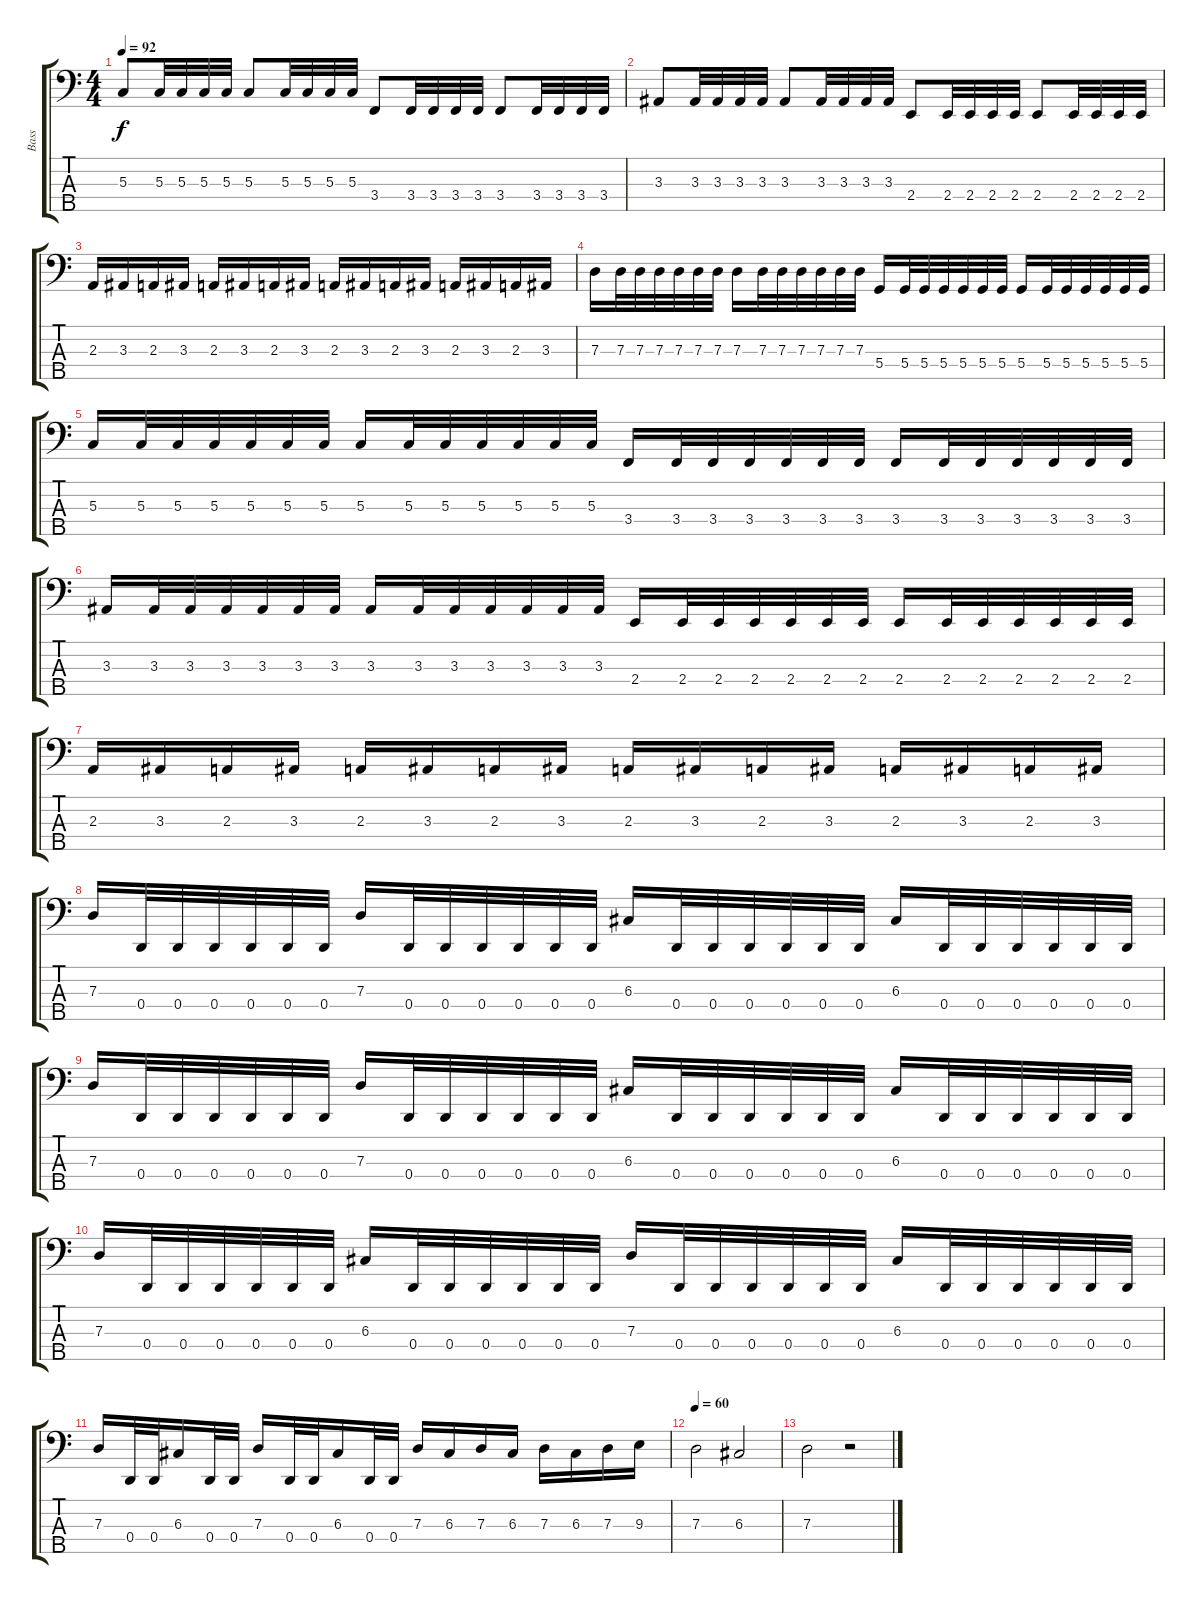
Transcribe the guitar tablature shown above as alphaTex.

\track ("Bass" "Bass") {instrument electricbasspick}
\staff {score tabs}
\tuning (F2 C2 G1 D1 A0) {hide}
\ts (4 4)
\tempo 92
\clef f4
\ks c
5.3.8{dy f} 5.3.32 5.3.32 5.3.32 5.3.32 5.3.8 5.3.32 5.3.32 5.3.32 5.3.32 3.4.8 3.4.32 3.4.32 3.4.32 3.4.32 3.4.8 3.4.32 3.4.32 3.4.32 3.4.32 |
3.3.8 3.3.32 3.3.32 3.3.32 3.3.32 3.3.8 3.3.32 3.3.32 3.3.32 3.3.32 2.4.8 2.4.32 2.4.32 2.4.32 2.4.32 2.4.8 2.4.32 2.4.32 2.4.32 2.4.32 |
2.3.16 3.3.16 2.3.16 3.3.16 2.3.16 3.3.16 2.3.16 3.3.16 2.3.16 3.3.16 2.3.16 3.3.16 2.3.16 3.3.16 2.3.16 3.3.16 |
7.3.16 7.3.32 7.3.32 7.3.32 7.3.32 7.3.32 7.3.32 7.3.16 7.3.32 7.3.32 7.3.32 7.3.32 7.3.32 7.3.32 5.4.16 5.4.32 5.4.32 5.4.32 5.4.32 5.4.32 5.4.32 5.4.16 5.4.32 5.4.32 5.4.32 5.4.32 5.4.32 5.4.32 |
5.3.16 5.3.32 5.3.32 5.3.32 5.3.32 5.3.32 5.3.32 5.3.16 5.3.32 5.3.32 5.3.32 5.3.32 5.3.32 5.3.32 3.4.16 3.4.32 3.4.32 3.4.32 3.4.32 3.4.32 3.4.32 3.4.16 3.4.32 3.4.32 3.4.32 3.4.32 3.4.32 3.4.32 |
3.3.16 3.3.32 3.3.32 3.3.32 3.3.32 3.3.32 3.3.32 3.3.16 3.3.32 3.3.32 3.3.32 3.3.32 3.3.32 3.3.32 2.4.16 2.4.32 2.4.32 2.4.32 2.4.32 2.4.32 2.4.32 2.4.16 2.4.32 2.4.32 2.4.32 2.4.32 2.4.32 2.4.32 |
2.3.16 3.3.16 2.3.16 3.3.16 2.3.16 3.3.16 2.3.16 3.3.16 2.3.16 3.3.16 2.3.16 3.3.16 2.3.16 3.3.16 2.3.16 3.3.16 |
7.3.16 0.4.32 0.4.32 0.4.32 0.4.32 0.4.32 0.4.32 7.3.16 0.4.32 0.4.32 0.4.32 0.4.32 0.4.32 0.4.32 6.3.16 0.4.32 0.4.32 0.4.32 0.4.32 0.4.32 0.4.32 6.3.16 0.4.32 0.4.32 0.4.32 0.4.32 0.4.32 0.4.32 |
7.3.16 0.4.32 0.4.32 0.4.32 0.4.32 0.4.32 0.4.32 7.3.16 0.4.32 0.4.32 0.4.32 0.4.32 0.4.32 0.4.32 6.3.16 0.4.32 0.4.32 0.4.32 0.4.32 0.4.32 0.4.32 6.3.16 0.4.32 0.4.32 0.4.32 0.4.32 0.4.32 0.4.32 |
7.3.16 0.4.32 0.4.32 0.4.32 0.4.32 0.4.32 0.4.32 6.3.16 0.4.32 0.4.32 0.4.32 0.4.32 0.4.32 0.4.32 7.3.16 0.4.32 0.4.32 0.4.32 0.4.32 0.4.32 0.4.32 6.3.16 0.4.32 0.4.32 0.4.32 0.4.32 0.4.32 0.4.32 |
7.3.16 0.4.32 0.4.32 6.3.16 0.4.32 0.4.32 7.3.16 0.4.32 0.4.32 6.3.16 0.4.32 0.4.32 7.3.16 6.3.16 7.3.16 6.3.16 7.3.16 6.3.16 7.3.16 9.3.16 |
\tempo 60
7.3.2 6.3.2 |
7.3.2 r.2
